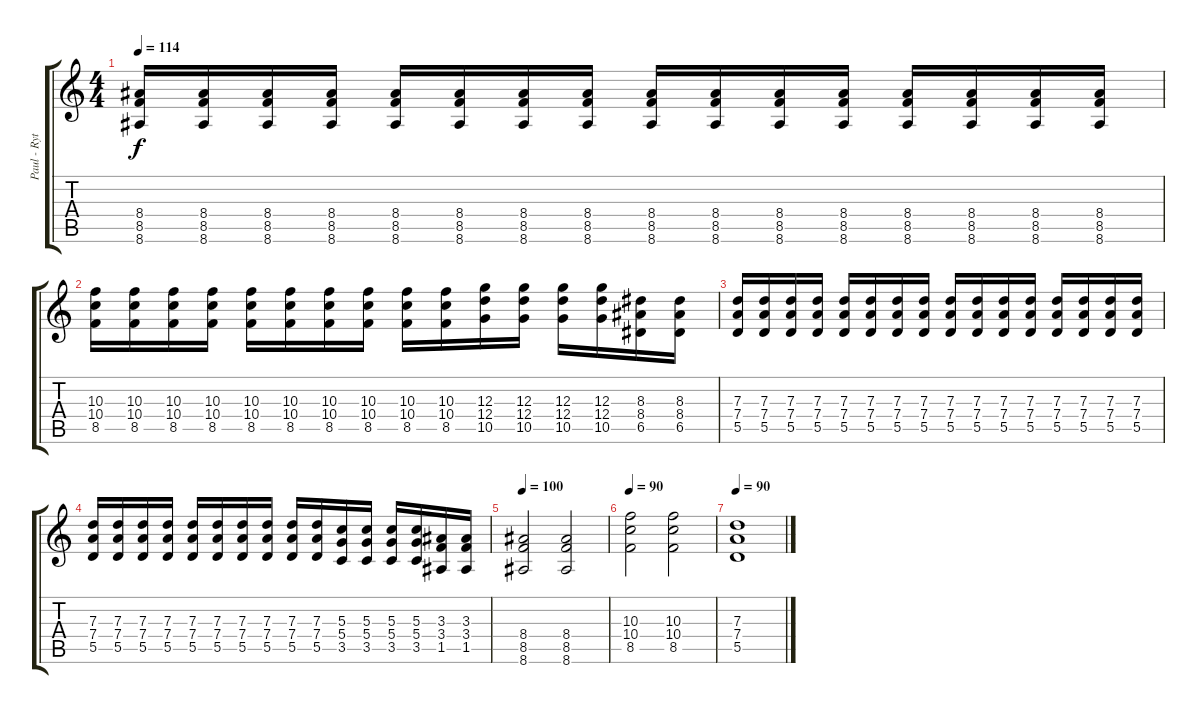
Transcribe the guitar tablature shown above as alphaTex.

\track ("Paul - Rythem Guitar" "Paul - Ryt") {instrument distortionguitar}
\staff {score tabs}
\tuning (E4 B3 G3 D3 A2 D2) {hide}
\ts (4 4)
\tempo 114
\clef g2
\ks c
(8.4 8.5 8.6).16{dy f} (8.4 8.5 8.6).16 (8.4 8.5 8.6).16 (8.4 8.5 8.6).16 (8.4 8.5 8.6).16 (8.4 8.5 8.6).16 (8.4 8.5 8.6).16 (8.4 8.5 8.6).16 (8.4 8.5 8.6).16 (8.4 8.5 8.6).16 (8.4 8.5 8.6).16 (8.4 8.5 8.6).16 (8.4 8.5 8.6).16 (8.4 8.5 8.6).16 (8.4 8.5 8.6).16 (8.4 8.5 8.6).16 |
(10.3 10.4 8.5).16 (10.3 10.4 8.5).16 (10.3 10.4 8.5).16 (10.3 10.4 8.5).16 (10.3 10.4 8.5).16 (10.3 10.4 8.5).16 (10.3 10.4 8.5).16 (10.3 10.4 8.5).16 (10.3 10.4 8.5).16 (10.3 10.4 8.5).16 (12.3 12.4 10.5).16 (12.3 12.4 10.5).16 (12.3 12.4 10.5).16 (12.3 12.4 10.5).16 (8.3 8.4 6.5).16 (8.3 8.4 6.5).16 |
(7.3 7.4 5.5).16 (7.3 7.4 5.5).16 (7.3 7.4 5.5).16 (7.3 7.4 5.5).16 (7.3 7.4 5.5).16 (7.3 7.4 5.5).16 (7.3 7.4 5.5).16 (7.3 7.4 5.5).16 (7.3 7.4 5.5).16 (7.3 7.4 5.5).16 (7.3 7.4 5.5).16 (7.3 7.4 5.5).16 (7.3 7.4 5.5).16 (7.3 7.4 5.5).16 (7.3 7.4 5.5).16 (7.3 7.4 5.5).16 |
(7.3 7.4 5.5).16 (7.3 7.4 5.5).16 (7.3 7.4 5.5).16 (7.3 7.4 5.5).16 (7.3 7.4 5.5).16 (7.3 7.4 5.5).16 (7.3 7.4 5.5).16 (7.3 7.4 5.5).16 (7.3 7.4 5.5).16 (7.3 7.4 5.5).16 (5.3 5.4 3.5).16 (5.3 5.4 3.5).16 (5.3 5.4 3.5).16 (5.3 5.4 3.5).16 (3.3 3.4 1.5).16 (3.3 3.4 1.5).16 |
\tempo 100
(8.4 8.5 8.6).2 (8.4 8.5 8.6).2 |
\tempo 90
(10.3 10.4 8.5).2 (10.3 10.4 8.5).2 |
\tempo 90
(7.3 7.4 5.5).1
